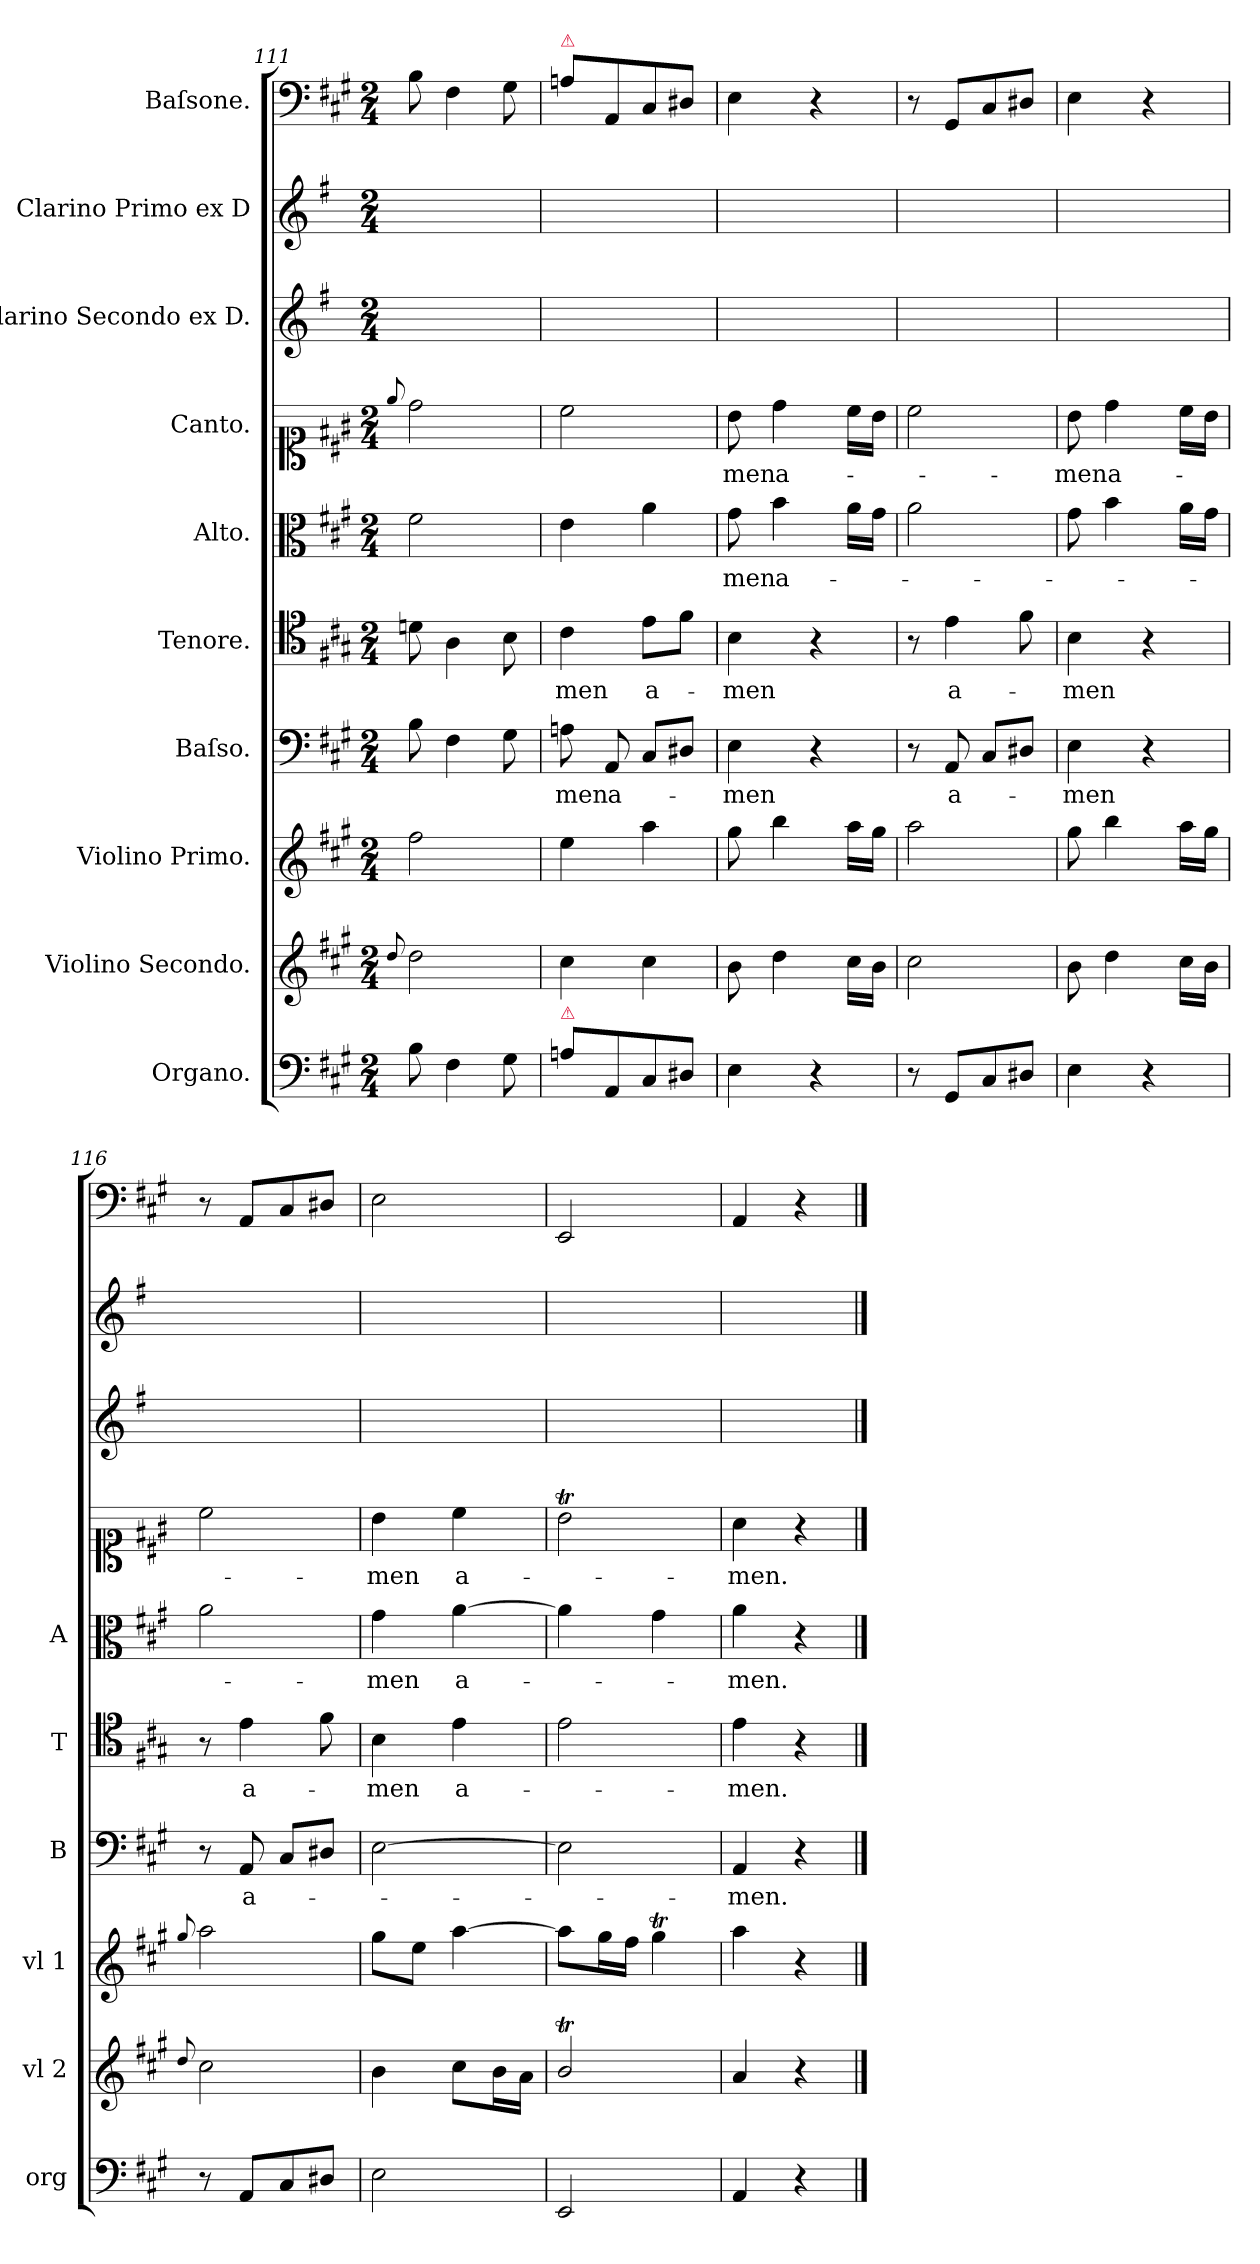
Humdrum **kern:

**kern	**kern	**kern	**kern	**text	**kern	**text	**kern	**text	**kern	**text	**kern	**kern	**kern
*part10	*part9	*part8	*part7	*part7	*part6	*part6	*part5	*part5	*part4	*part4	*part3	*part2	*part1
*staff10	*staff9	*staff8	*staff7	*staff7	*staff6	*staff6	*staff5	*staff5	*staff4	*staff4	*staff3	*staff2	*staff1
*I"Organo.	*I"Violino Secondo.	*I"Violino Primo.	*I"Baſso.	*	*I"Tenore.	*	*I"Alto.	*	*I"Canto.	*	*I"Clarino Secondo ex D.	*I"Clarino Primo ex D	*I"Baſsone.
*I'org	*I'vl 2	*I'vl 1	*I'B	*	*I'T	*	*I'A	*	*	*	*	*	*
*clefF4	*clefG2	*clefG2	*clefF4	*	*clefC4	*	*clefC3	*	*clefC1	*	*clefG2	*clefG2	*clefF4
*	*	*	*	*	*	*	*	*	*	*	*ITrd-1c-2	*ITrd-1c-2	*
*k[f#c#g#]	*k[f#c#g#]	*k[f#c#g#]	*k[f#c#g#]	*	*k[f#c#g#]	*	*k[f#c#g#]	*	*k[f#c#g#]	*	*k[f#c#g#]	*k[f#c#g#]	*k[f#c#g#]
*A:	*A:	*A:	*A:	*	*A:	*	*A:	*	*A:	*	*A:	*A:	*A:
*M2/4	*M2/4	*M2/4	*M2/4	*	*M2/4	*	*M2/4	*	*M2/4	*	*M2/4	*M2/4	*M2/4
=111	=111	=111	=111	=111	=111	=111	=111	=111	=111	=111	=111	=111	=111
.	8qqdd/	.	.	.	.	.	.	.	8qqee/	.	.	.	.
8B\	2dd\	2ff#\	8B\	.	8dn\	.	2f#\	.	2dd\	.	2ryy	2ryy	8B\
4F#\	.	.	4F#\	.	4A\	.	.	.	.	.	.	.	4F#\
8G#\	.	.	8G#\	.	8B\	.	.	.	.	.	.	.	8G#\
=112	=112	=112	=112	=112	=112	=112	=112	=112	=112	=112	=112	=112	=112
!	!	!	!	!	!	!	!	!	!	!	!	!	!LO:TX:a:color=crimson:t=⚠
!LO:TX:a:color=crimson:t=⚠	!	!	!	!	!	!	!	!	!	!	!	!	!
8An\L	4cc#\	4ee\	8An\	men	4c#\	-men	4e\	.	2cc#\	.	2ryy	2ryy	8An\L
8AA/	.	.	8AA/	a-	.	.	.	.	.	.	.	.	8AA/
!	!	!	!	!	!	!LO:LY:i	!	!	!	!	!	!	!
8C#/	4cc#\	4aa\	8C#/L	.	8e\L	a-	4a\	.	.	.	.	.	8C#/
8D#X/J	.	.	8D#X/J	.	8f#\J	.	.	.	.	.	.	.	8D#X/J
=113	=113	=113	=113	=113	=113	=113	=113	=113	=113	=113	=113	=113	=113
!	!	!	!	!	!	!LO:LY:i	!	!	!	!	!	!	!
4E\	8b\	8gg#\	4E\	-men	4B\	-men	8g#\	-men	8b\	men	2ryy	2ryy	4E\
.	4dd\	4bb\	.	.	.	.	4b\	a-	4dd\	a-	.	.	.
4r	.	.	4r	.	4r	.	.	.	.	.	.	.	4r
.	16cc#\LL	16aa\LL	.	.	.	.	16a\LL	.	16cc#\LL	.	.	.	.
.	16b\JJ	16gg#\JJ	.	.	.	.	16g#\JJ	.	16b\JJ	.	.	.	.
=114	=114	=114	=114	=114	=114	=114	=114	=114	=114	=114	=114	=114	=114
8r	2cc#\	2aa\	8r	.	8r	.	2a\	.	2cc#\	.	2ryy	2ryy	8r
8GG#/L	.	.	8AA/	a-	4e\	a-	.	.	.	.	.	.	8GG#/L
8C#/	.	.	8C#/L	.	.	.	.	.	.	.	.	.	8C#/
8D#X/J	.	.	8D#X/J	.	8f#\	.	.	.	.	.	.	.	8D#X/J
=115	=115	=115	=115	=115	=115	=115	=115	=115	=115	=115	=115	=115	=115
4E\	8b\	8gg#\	4E\	-men	4B\	-men	8g#\	.	8b\	-men	2ryy	2ryy	4E\
.	4dd\	4bb\	.	.	.	.	4b\	.	4dd\	a-	.	.	.
4r	.	.	4r	.	4r	.	.	.	.	.	.	.	4r
.	16cc#\LL	16aa\LL	.	.	.	.	16a\LL	.	16cc#\LL	.	.	.	.
.	16b\JJ	16gg#\JJ	.	.	.	.	16g#\JJ	.	16b\JJ	.	.	.	.
=116	=116	=116	=116	=116	=116	=116	=116	=116	=116	=116	=116	=116	=116
.	8qqdd/	8qqgg#/	.	.	.	.	.	.	.	.	.	.	.
8r	2cc#\	2aa\	8r	.	8r	.	2a\	.	2cc#\	.	2ryy	2ryy	8r
8AA/L	.	.	8AA/	a-	4e\	a-	.	.	.	.	.	.	8AA/L
8C#/	.	.	8C#/L	.	.	.	.	.	.	.	.	.	8C#/
8D#X/J	.	.	8D#X/J	.	8f#\	.	.	.	.	.	.	.	8D#X/J
=117	=117	=117	=117	=117	=117	=117	=117	=117	=117	=117	=117	=117	=117
2E\	4b\	8gg#\L	[2E\	.	4B\	-men	4g#\	-men	4b\	-men	2ryy	2ryy	2E\
.	.	8ee\J	.	.	.	.	.	.	.	.	.	.	.
.	8cc#\L	[4aa\	.	.	4e\	a-	[4a\	a-	4cc#\	a-	.	.	.
.	16b\L	.	.	.	.	.	.	.	.	.	.	.	.
.	16a\JJ	.	.	.	.	.	.	.	.	.	.	.	.
=118	=118	=118	=118	=118	=118	=118	=118	=118	=118	=118	=118	=118	=118
2EE/	2bT/	8aa\L]	2E\]	.	2e\	.	4a\]	.	2bT\	.	2ryy	2ryy	2EE/
.	.	16gg#\L	.	.	.	.	.	.	.	.	.	.	.
.	.	16ff#\JJ	.	.	.	.	.	.	.	.	.	.	.
.	.	4gg#t\	.	.	.	.	4g#\	.	.	.	.	.	.
=119	=119	=119	=119	=119	=119	=119	=119	=119	=119	=119	=119	=119	=119
4AA/	4a/	4aa\	4AA/	men.	4e\	-men.	4a\	-men.	4a\	-men.	2ryy	2ryy	4AA/
4r	4r	4r	4r	.	4r	.	4r	.	4r	.	.	.	4r
==	==	==	==	==	==	==	==	==	==	==	==	==	==
*-	*-	*-	*-	*-	*-	*-	*-	*-	*-	*-	*-	*-	*-
